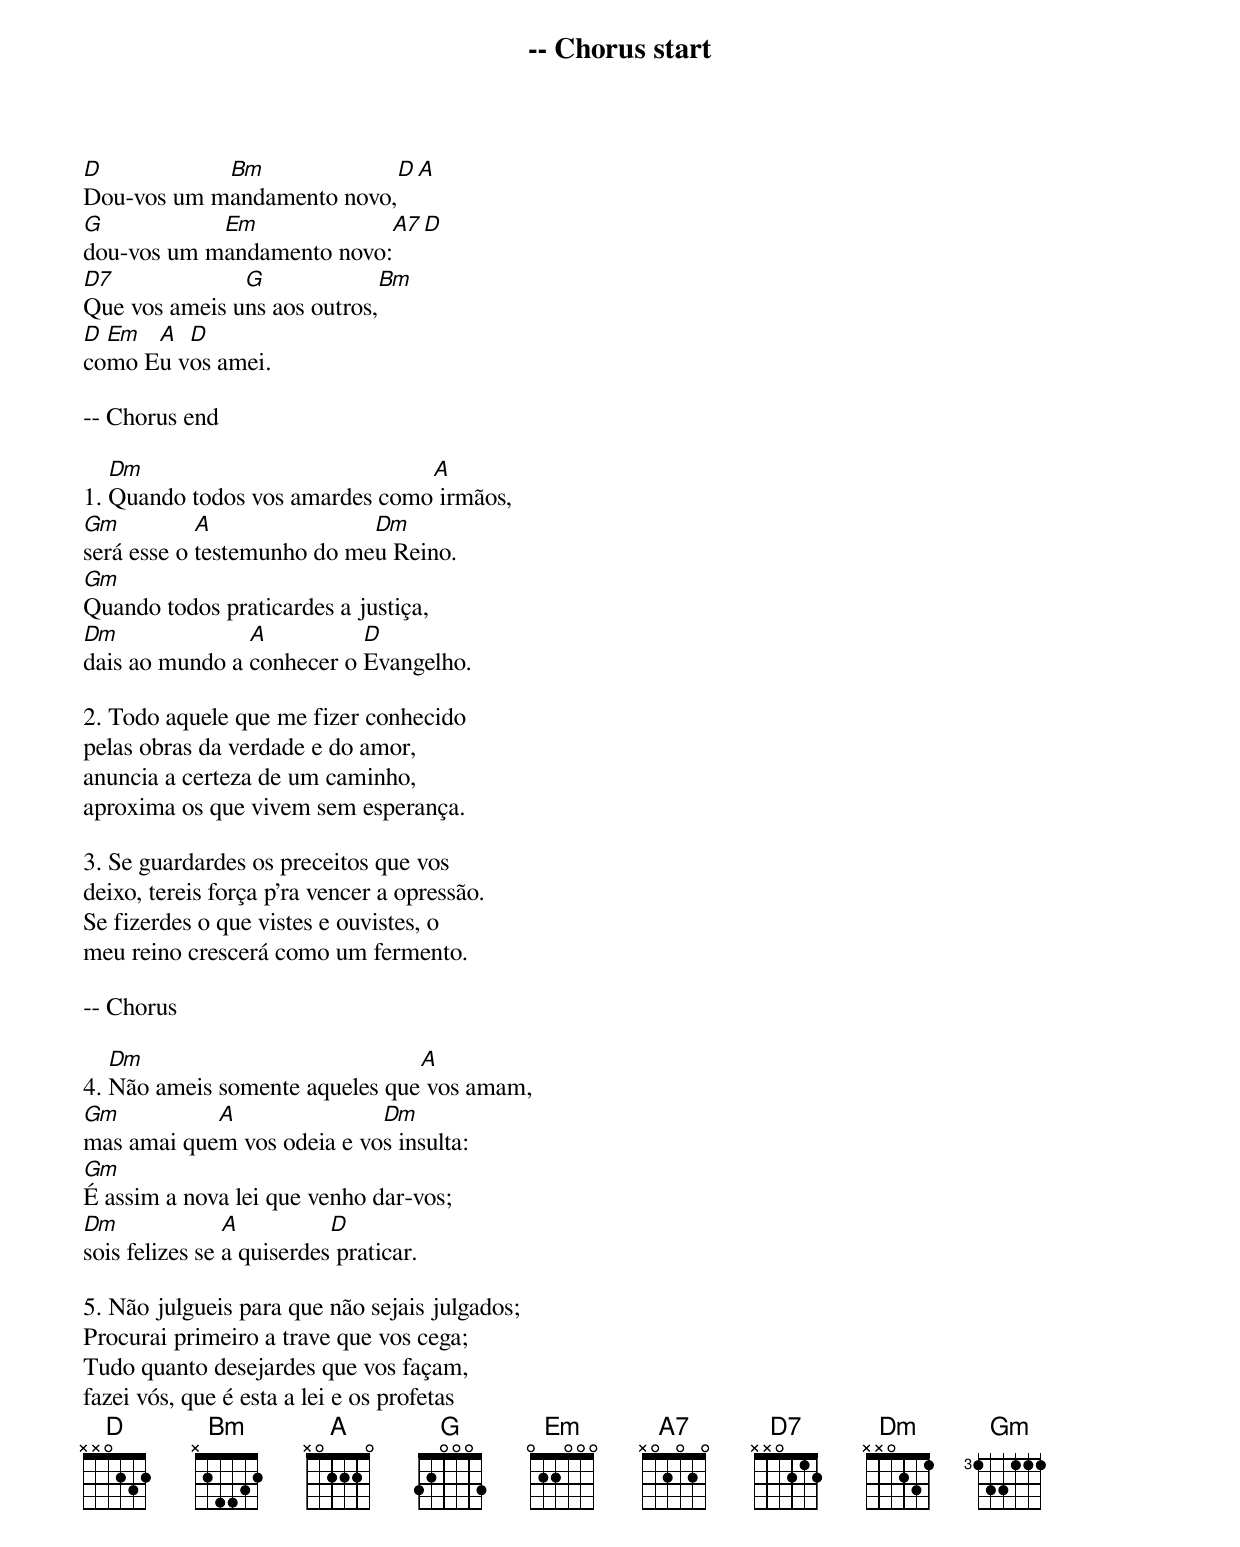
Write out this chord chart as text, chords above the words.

-- Chorus start

D           Bm             D A
Dou-vos um mandamento novo,
G           Em             A7 D
dou-vos um mandamento novo:
D7             G             Bm
Que vos ameis uns aos outros,
D Em  A  D
como Eu vos amei.

-- Chorus end

   Dm                           A
1. Quando todos vos amardes como irmãos,
Gm          A               Dm
será esse o testemunho do meu Reino.
Gm
Quando todos praticardes a justiça,
Dm              A          D
dais ao mundo a conhecer o Evangelho.

2. Todo aquele que me fizer conhecido
pelas obras da verdade e do amor,
anuncia a certeza de um caminho,
aproxima os que vivem sem esperança.

3. Se guardardes os preceitos que vos
deixo, tereis força p’ra vencer a opressão.
Se fizerdes o que vistes e ouvistes, o
meu reino crescerá como um fermento.

-- Chorus

   Dm                           A
4. Não ameis somente aqueles que vos amam,
Gm          A               Dm
mas amai quem vos odeia e vos insulta:
Gm
É assim a nova lei que venho dar-vos;
Dm              A          D
sois felizes se a quiserdes praticar.

5. Não julgueis para que não sejais julgados;
Procurai primeiro a trave que vos cega;
Tudo quanto desejardes que vos façam,
fazei vós, que é esta a lei e os profetas
